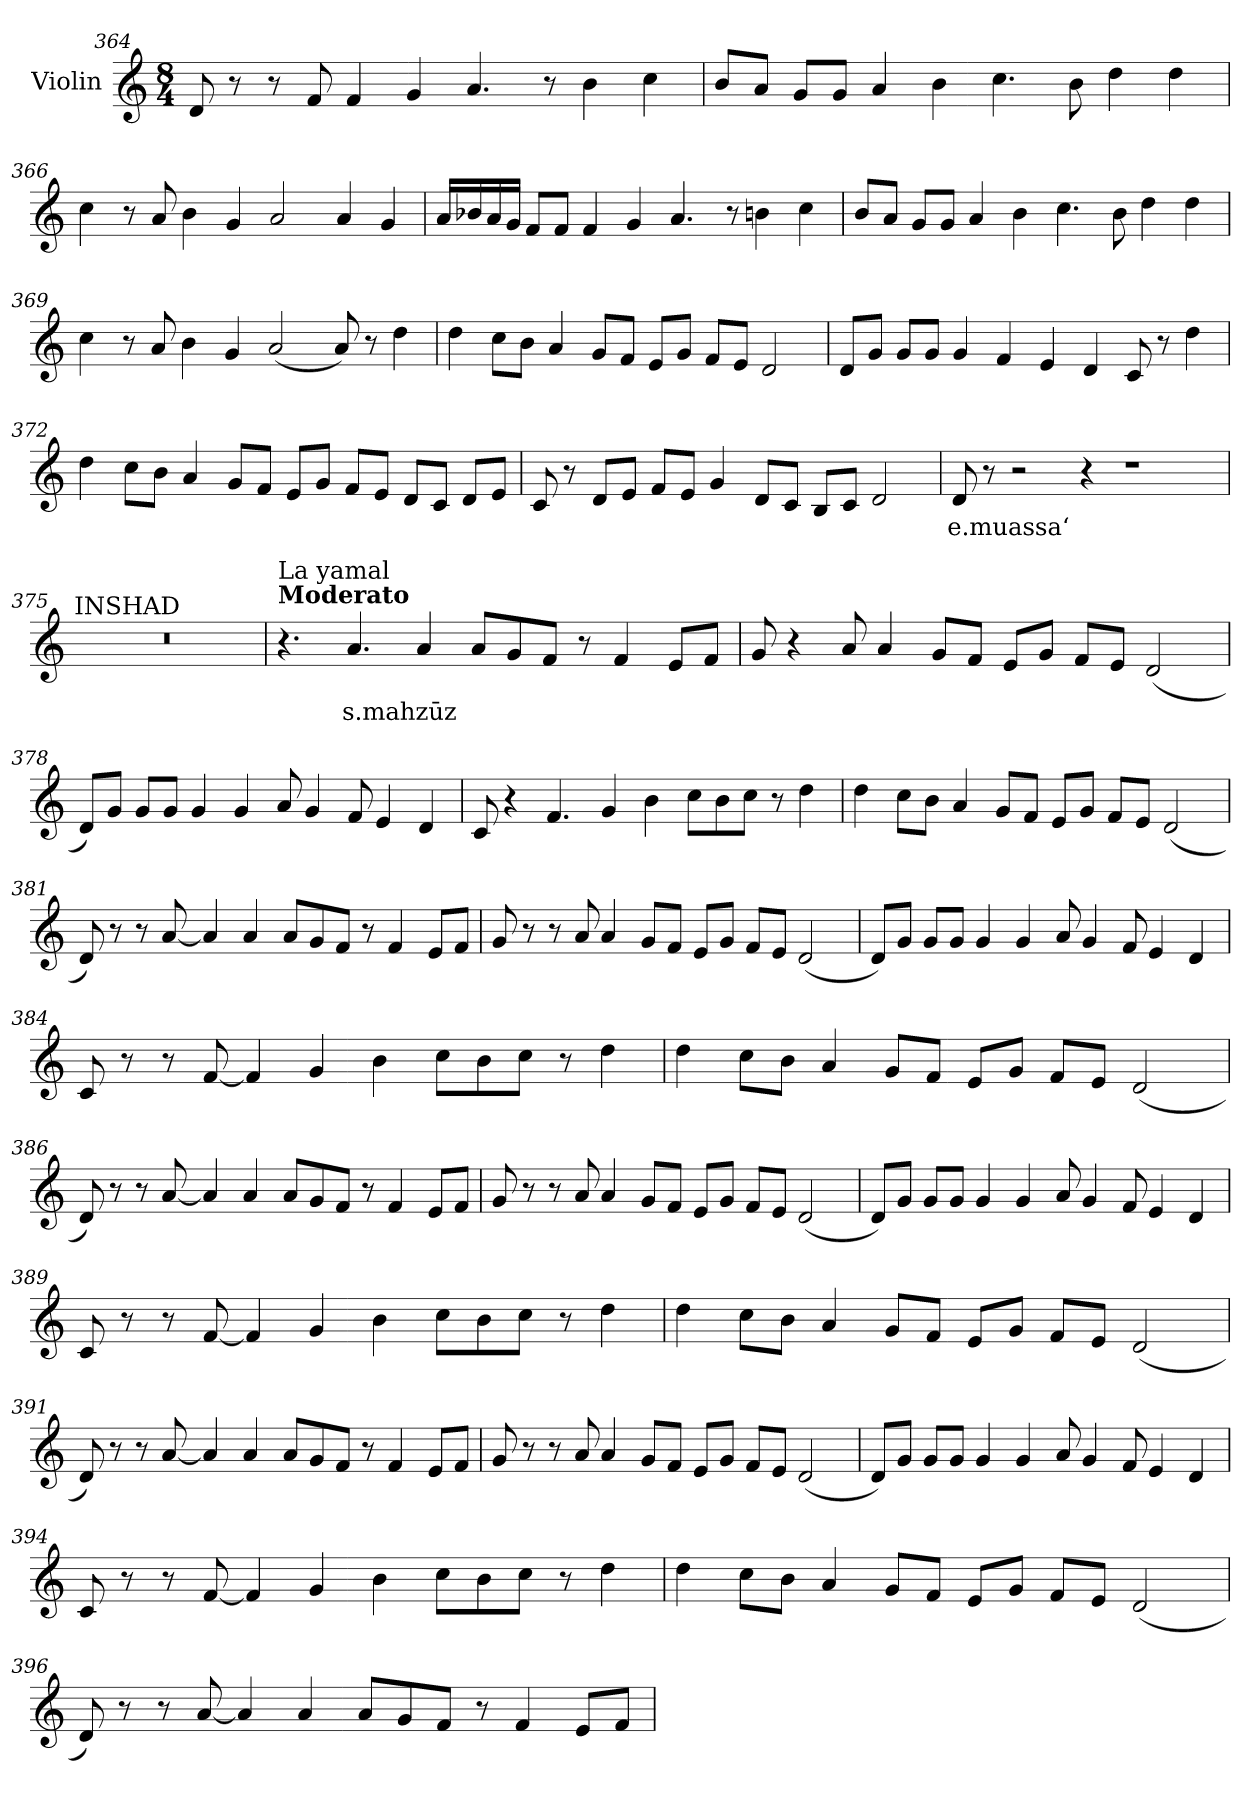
**kern	**text
*part1	*part1
*staff1	*staff1
*I"Violin	*
*clefG2	*
*k[]	*
*M8/4	*
=364	=364
8d/	.
8r	.
8r	.
8f/	.
4f/	.
4g/	.
4.a/	.
8r	.
4b\	.
4cc\	.
!!LO:LB:g=z
=365	=365
8b/L	.
8a/J	.
8g/L	.
8g/J	.
4a/	.
4b\	.
4.cc\	.
8b\	.
4dd\	.
4dd\	.
=366	=366
4cc\	.
8r	.
8a/	.
4b\	.
4g/	.
2a/	.
4a/	.
4g/	.
!!LO:LB:g=z
=367	=367
16a/LL	.
16b-X/	.
16a/	.
16g/JJ	.
8f/L	.
8f/J	.
4f/	.
4g/	.
4.a/	.
8r	.
4bn\	.
4cc\	.
=368	=368
8b/L	.
8a/J	.
8g/L	.
8g/J	.
4a/	.
4b\	.
4.cc\	.
8b\	.
4dd\	.
4dd\	.
!!LO:LB:g=z
=369	=369
4cc\	.
8r	.
8a/	.
4b\	.
4g/	.
(<2a/	.
8a/)	.
8r	.
4dd\	.
=370	=370
4dd\	.
8cc\L	.
8b\J	.
4a/	.
8g/L	.
8f/J	.
8e/L	.
8g/J	.
8f/L	.
8e/J	.
2d/	.
!!LO:LB:g=z
=371	=371
8d/L	.
8g/J	.
8g/L	.
8g/J	.
4g/	.
4f/	.
4e/	.
4d/	.
8c/	.
8r	.
4dd\	.
=372	=372
4dd\	.
8cc\L	.
8b\J	.
4a/	.
8g/L	.
8f/J	.
8e/L	.
8g/J	.
8f/L	.
8e/J	.
8d/L	.
8c/J	.
8d/L	.
8e/J	.
!!LO:PB:g=z
=373	=373
8c/	.
8r	.
8d/L	.
8e/J	.
8f/L	.
8e/J	.
4g/	.
8d/L	.
8c/J	.
8B/L	.
8c/J	.
2d/	.
=374	=374
!	!LO:LY:b
8d/	e.muassa‘
8r	.
2r	.
4r	.
1r	.
=375	=375
!LO:TX:a:t=INSHAD	!
0r	.
!!LO:LB:g=z
=376	=376
*MM80	*
!LO:TX:a:B:t=Moderato	!
!LO:TX:a:t=La yamal	!
4.r	.
!	!LO:LY:b
4.a/	s.mahzūz
4a/	.
8a/L	.
8g/	.
8f/J	.
8r	.
4f/	.
8e/L	.
8f/J	.
=377	=377
8g/	.
4r	.
8a/	.
4a/	.
8g/L	.
8f/J	.
8e/L	.
8g/J	.
8f/L	.
8e/J	.
(<2d/	.
!!LO:LB:g=z
=378	=378
8d/L)	.
8g/J	.
8g/L	.
8g/J	.
4g/	.
4g/	.
8a/	.
4g/	.
8f/	.
4e/	.
4d/	.
=379	=379
8c/	.
4r	.
4.f/	.
4g/	.
4b\	.
8cc\L	.
8b\	.
8cc\J	.
8r	.
4dd\	.
!!LO:LB:g=z
=380	=380
4dd\	.
8cc\L	.
8b\J	.
4a/	.
8g/L	.
8f/J	.
8e/L	.
8g/J	.
8f/L	.
8e/J	.
(<2d/	.
=381	=381
8d/)	.
8r	.
8r	.
[8a/	.
4a/]	.
4a/	.
8a/L	.
8g/	.
8f/J	.
8r	.
4f/	.
8e/L	.
8f/J	.
!!LO:LB:g=z
=382	=382
8g/	.
8r	.
8r	.
8a/	.
4a/	.
8g/L	.
8f/J	.
8e/L	.
8g/J	.
8f/L	.
8e/J	.
(<2d/	.
=383	=383
8d/L)	.
8g/J	.
8g/L	.
8g/J	.
4g/	.
4g/	.
8a/	.
4g/	.
8f/	.
4e/	.
4d/	.
!!LO:LB:g=z
=384	=384
8c/	.
8r	.
8r	.
[8f/	.
4f/]	.
4g/	.
4b\	.
8cc\L	.
8b\	.
8cc\J	.
8r	.
4dd\	.
=385	=385
4dd\	.
8cc\L	.
8b\J	.
4a/	.
8g/L	.
8f/J	.
8e/L	.
8g/J	.
8f/L	.
8e/J	.
(<2d/	.
!!LO:LB:g=z
=386	=386
8d/)	.
8r	.
8r	.
[8a/	.
4a/]	.
4a/	.
8a/L	.
8g/	.
8f/J	.
8r	.
4f/	.
8e/L	.
8f/J	.
=387	=387
8g/	.
8r	.
8r	.
8a/	.
4a/	.
8g/L	.
8f/J	.
8e/L	.
8g/J	.
8f/L	.
8e/J	.
(<2d/	.
!!LO:LB:g=z
=388	=388
8d/L)	.
8g/J	.
8g/L	.
8g/J	.
4g/	.
4g/	.
8a/	.
4g/	.
8f/	.
4e/	.
4d/	.
=389	=389
8c/	.
8r	.
8r	.
[8f/	.
4f/]	.
4g/	.
4b\	.
8cc\L	.
8b\	.
8cc\J	.
8r	.
4dd\	.
!!LO:PB:g=z
=390	=390
4dd\	.
8cc\L	.
8b\J	.
4a/	.
8g/L	.
8f/J	.
8e/L	.
8g/J	.
8f/L	.
8e/J	.
(<2d/	.
=391	=391
8d/)	.
8r	.
8r	.
[8a/	.
4a/]	.
4a/	.
8a/L	.
8g/	.
8f/J	.
8r	.
4f/	.
8e/L	.
8f/J	.
!!LO:LB:g=z
=392	=392
8g/	.
8r	.
8r	.
8a/	.
4a/	.
8g/L	.
8f/J	.
8e/L	.
8g/J	.
8f/L	.
8e/J	.
(<2d/	.
=393	=393
8d/L)	.
8g/J	.
8g/L	.
8g/J	.
4g/	.
4g/	.
8a/	.
4g/	.
8f/	.
4e/	.
4d/	.
!!LO:LB:g=z
=394	=394
8c/	.
8r	.
8r	.
[8f/	.
4f/]	.
4g/	.
4b\	.
8cc\L	.
8b\	.
8cc\J	.
8r	.
4dd\	.
=395	=395
4dd\	.
8cc\L	.
8b\J	.
4a/	.
8g/L	.
8f/J	.
8e/L	.
8g/J	.
8f/L	.
8e/J	.
(<2d/	.
!!LO:LB:g=z
=396	=396
8d/)	.
8r	.
8r	.
[8a/	.
4a/]	.
4a/	.
8a/L	.
8g/	.
8f/J	.
8r	.
4f/	.
8e/L	.
8f/J	.
=	=
*-	*-
